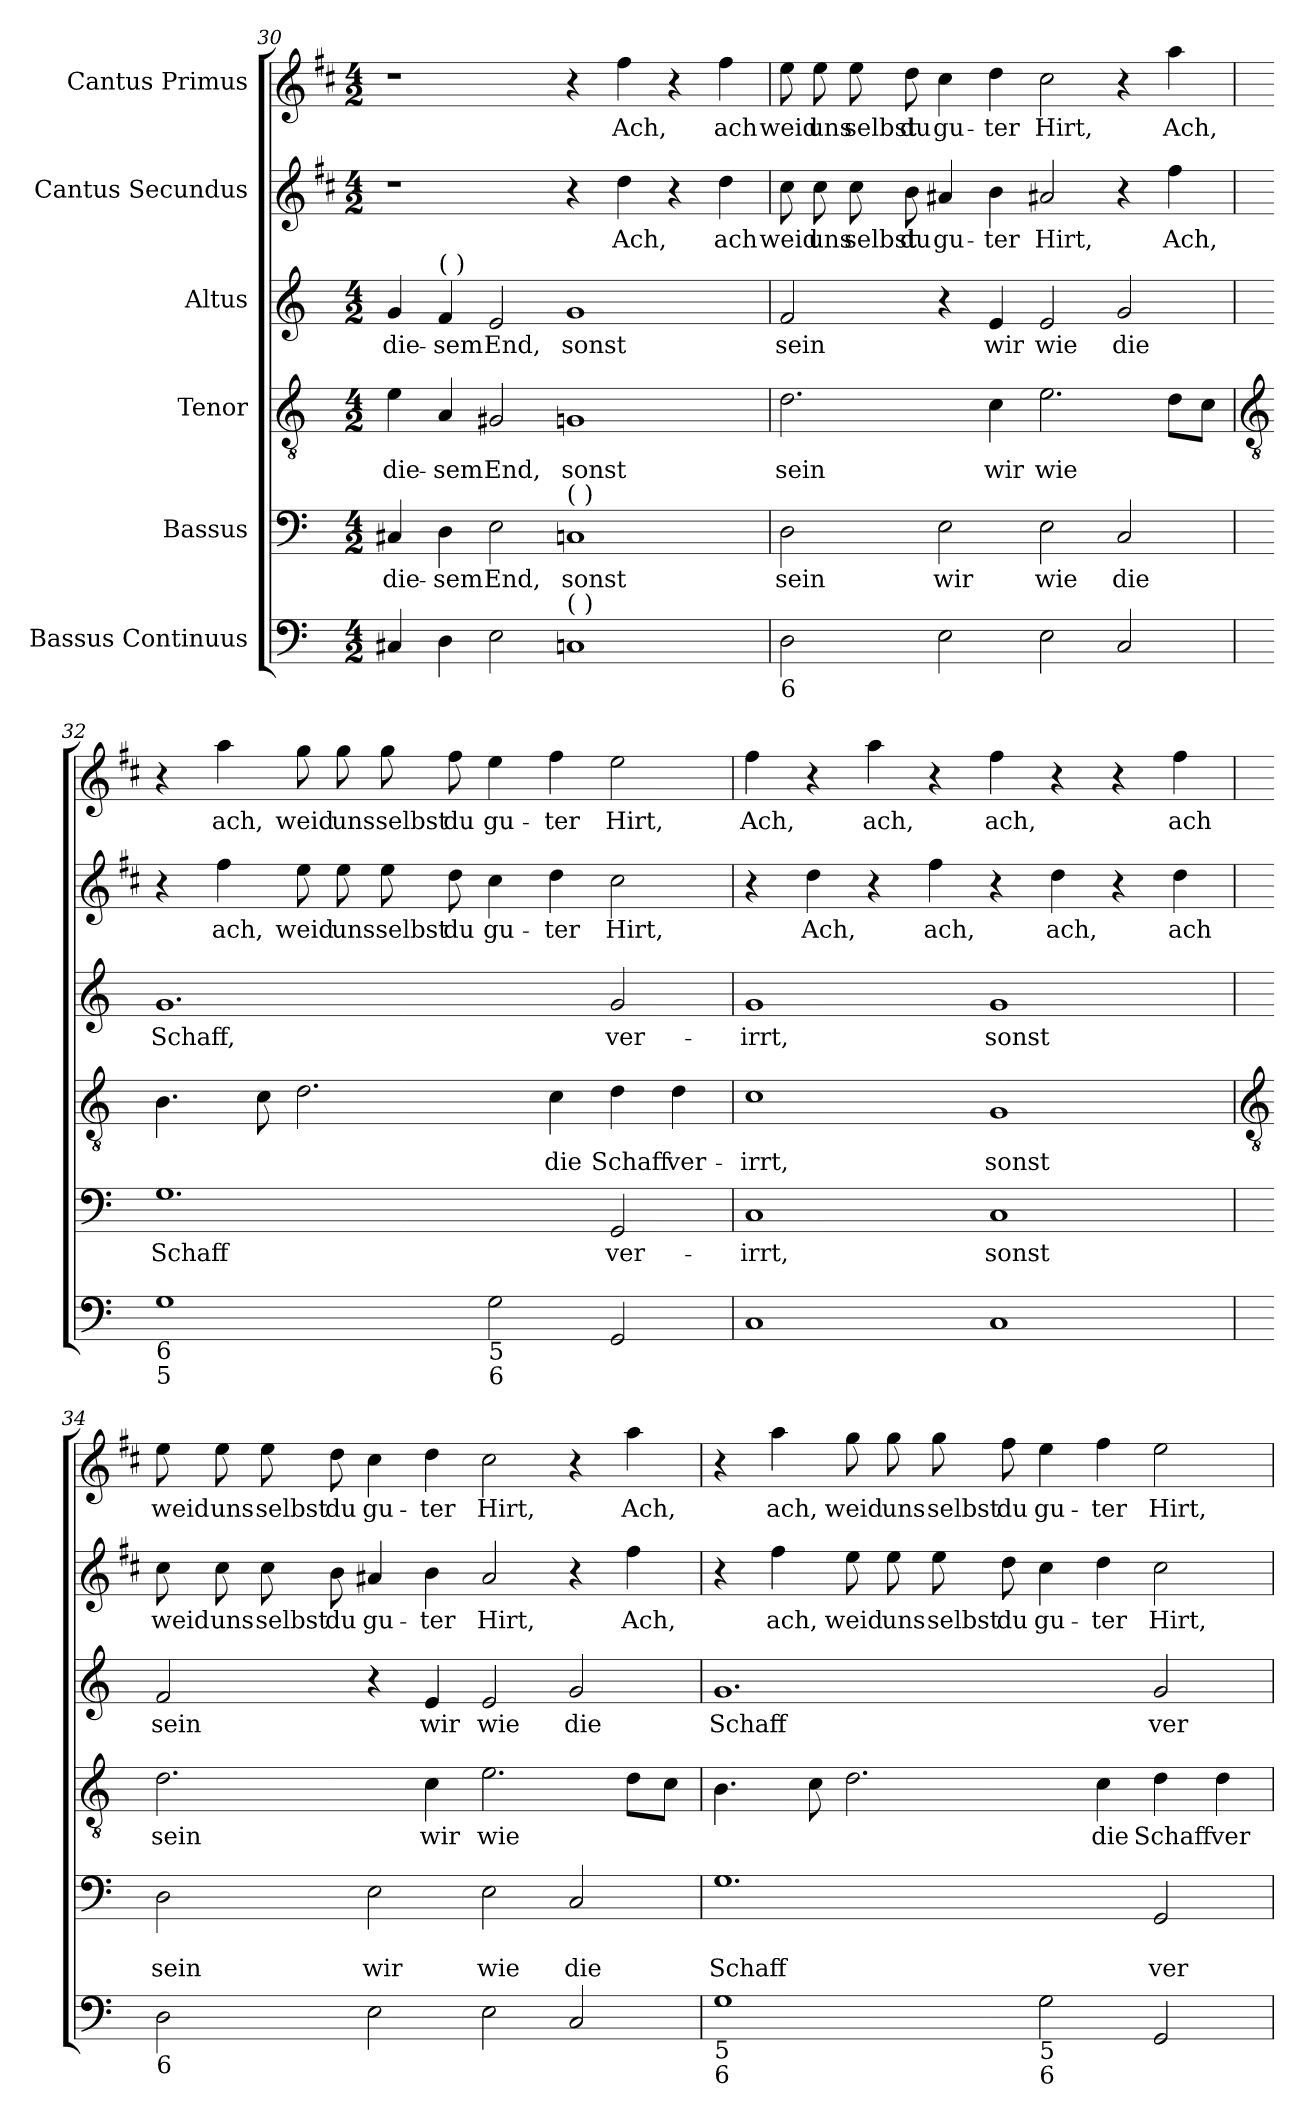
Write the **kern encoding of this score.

**kern	**kern	**text	**text	**kern	**text	**kern	**text	**kern	**text	**kern	**text
*part6	*part5	*part5	*part5	*part4	*part4	*part3	*part3	*part2	*part2	*part1	*part1
*staff6	*staff5	*staff5	*staff5	*staff4	*staff4	*staff3	*staff3	*staff2	*staff2	*staff1	*staff1
*I"Bassus Continuus	*I"Bassus	*	*	*I"Tenor	*	*I"Altus	*	*I"Cantus Secundus	*	*I"Cantus Primus	*
*clefF4	*clefF4	*	*	*clefGv2	*	*clefG2	*	*clefG2	*	*clefG2	*
*	*	*	*	*	*	*	*	*ITrd1c2	*	*ITrd1c2	*
*k[]	*k[]	*	*	*k[]	*	*k[]	*	*k[]	*	*k[]	*
*C:	*C:	*	*	*C:	*	*C:	*	*C:	*	*C:	*
*M4/2	*M4/2	*	*	*M4/2	*	*M4/2	*	*M4/2	*	*M4/2	*
=30	=30	=30	=30	=30	=30	=30	=30	=30	=30	=30	=30
!	!	!LO:LY:b	!	!	!LO:LY:b	!	!LO:LY:b	!	!	!	!
4C#X	4C#X	die-	.	4e	die-	4g	die-	1r	.	1r	.
!	!	!	!	!	!	!LO:TX:a:t=(  )	!	!	!	!	!
!	!	!LO:LY:b	!	!	!LO:LY:b	!	!LO:LY:b	!	!	!	!
4D	4D	-sem	.	4A	-sem	4f	-sem	.	.	.	.
!	!	!LO:LY:b	!	!	!LO:LY:b	!	!LO:LY:b	!	!	!	!
2E	2E	End,	.	2G#X	End,	2e	End,	.	.	.	.
!	!LO:TX:a:t=(  )	!	!	!	!	!	!	!	!	!	!
!LO:TX:a:t=(  )	!	!	!	!	!	!	!	!	!	!	!
!	!	!LO:LY:b	!	!	!LO:LY:b	!	!LO:LY:b	!	!	!	!
1C	1C	sonst	.	1Gn	sonst	1g	sonst	4r	.	4r	.
!	!	!	!	!	!	!	!	!	!LO:LY:b	!	!LO:LY:b
.	.	.	.	.	.	.	.	4cc	Ach,	4ee	Ach,
.	.	.	.	.	.	.	.	4r	.	4r	.
!	!	!	!	!	!	!	!	!	!LO:LY:b	!	!LO:LY:b
.	.	.	.	.	.	.	.	4cc	ach	4ee	ach
=31	=31	=31	=31	=31	=31	=31	=31	=31	=31	=31	=31
!LO:TX:b:t=6	!	!	!	!	!	!	!	!	!	!	!
!	!	!LO:LY:b	!	!	!LO:LY:b	!	!LO:LY:b	!	!LO:LY:b	!	!LO:LY:b
2D	2D	sein	.	2.d	sein	2f	sein	8b	weid	8dd	weid
!	!	!	!	!	!	!	!	!	!LO:LY:b	!	!LO:LY:b
.	.	.	.	.	.	.	.	8b	uns	8dd	uns
!	!	!	!	!	!	!	!	!	!LO:LY:b	!	!LO:LY:b
.	.	.	.	.	.	.	.	8b	selbst	8dd	selbst
!	!	!	!	!	!	!	!	!	!LO:LY:b	!	!LO:LY:b
.	.	.	.	.	.	.	.	8a	du	8cc	du
!	!	!LO:LY:b	!	!	!	!	!	!	!LO:LY:b	!	!LO:LY:b
2E	2E	wir	.	.	.	4r	.	4g#X	gu-	4b	gu-
!	!	!	!	!	!LO:LY:b	!	!LO:LY:b	!	!LO:LY:b	!	!LO:LY:b
.	.	.	.	4c	wir	4e	wir	4a	-ter	4cc	-ter
!	!	!LO:LY:b	!	!	!LO:LY:b	!	!LO:LY:b	!	!LO:LY:b	!	!LO:LY:b
2E	2E	wie	.	2.e	wie	2e	wie	2g#X	Hirt,	2b	Hirt,
!	!	!LO:LY:b	!	!	!	!	!LO:LY:b	!	!	!	!
2C	2C	die	.	.	.	2g	die	4r	.	4r	.
!	!	!	!	!	!	!	!	!	!LO:LY:b	!	!LO:LY:b
.	.	.	.	8dL	.	.	.	4ee	Ach,	4gg	Ach,
.	.	.	.	8cJ	.	.	.	.	.	.	.
!!LO:LB:g=z
=32	=32	=32	=32	=32	=32	=32	=32	=32	=32	=32	=32
*	*	*	*	*clefGv2	*	*	*	*	*	*	*
!LO:TX:b:t=6	!	!	!	!	!	!	!	!	!	!	!
!LO:TX:b:t=5	!	!	!	!	!	!	!	!	!	!	!
!	!	!LO:LY:b	!	!	!	!	!LO:LY:b	!	!	!	!
1G	1.G	Schaff	.	4.B	.	1.g	Schaff,	4r	.	4r	.
!	!	!	!	!	!	!	!	!	!LO:LY:b	!	!LO:LY:b
.	.	.	.	.	.	.	.	4ee	ach,	4gg	ach,
.	.	.	.	8c	.	.	.	.	.	.	.
!	!	!	!	!	!	!	!	!	!LO:LY:b	!	!LO:LY:b
.	.	.	.	2.d	.	.	.	8dd	weid	8ff	weid
!	!	!	!	!	!	!	!	!	!LO:LY:b	!	!LO:LY:b
.	.	.	.	.	.	.	.	8dd	uns	8ff	uns
!	!	!	!	!	!	!	!	!	!LO:LY:b	!	!LO:LY:b
.	.	.	.	.	.	.	.	8dd	selbst	8ff	selbst
!	!	!	!	!	!	!	!	!	!LO:LY:b	!	!LO:LY:b
.	.	.	.	.	.	.	.	8cc	du	8ee	du
!LO:TX:b:t=5	!	!	!	!	!	!	!	!	!	!	!
!LO:TX:b:t=6	!	!	!	!	!	!	!	!	!	!	!
!	!	!	!	!	!	!	!	!	!LO:LY:b	!	!LO:LY:b
2G	.	.	.	.	.	.	.	4b	gu-	4dd	gu-
!	!	!	!	!	!LO:LY:b	!	!	!	!LO:LY:b	!	!LO:LY:b
.	.	.	.	4c	die	.	.	4cc	-ter	4ee	-ter
!	!	!LO:LY:b	!	!	!LO:LY:b	!	!LO:LY:b	!	!LO:LY:b	!	!LO:LY:b
2GG	2GG	ver-	.	4d	Schaff	2g	ver-	2b	Hirt,	2dd	Hirt,
!	!	!	!	!	!LO:LY:b	!	!	!	!	!	!
.	.	.	.	4d	ver-	.	.	.	.	.	.
=33	=33	=33	=33	=33	=33	=33	=33	=33	=33	=33	=33
!	!	!LO:LY:b	!	!	!LO:LY:b	!	!LO:LY:b	!	!	!	!LO:LY:b
1C	1C	-irrt,	.	1c	-irrt,	1g	-irrt,	4r	.	4ee	Ach,
!	!	!	!	!	!	!	!	!	!LO:LY:b	!	!
.	.	.	.	.	.	.	.	4cc	Ach,	4r	.
!	!	!	!	!	!	!	!	!	!	!	!LO:LY:b
.	.	.	.	.	.	.	.	4r	.	4gg	ach,
!	!	!	!	!	!	!	!	!	!LO:LY:b	!	!
.	.	.	.	.	.	.	.	4ee	ach,	4r	.
!	!	!LO:LY:b	!	!	!LO:LY:b	!	!LO:LY:b	!	!	!	!LO:LY:b
1C	1C	sonst	.	1G	sonst	1g	sonst	4r	.	4ee	ach,
!	!	!	!	!	!	!	!	!	!LO:LY:b	!	!
.	.	.	.	.	.	.	.	4cc	ach,	4r	.
.	.	.	.	.	.	.	.	4r	.	4r	.
!	!	!	!	!	!	!	!	!	!LO:LY:b	!	!LO:LY:b
.	.	.	.	.	.	.	.	4cc	ach	4ee	ach
!!LO:LB:g=z
=34	=34	=34	=34	=34	=34	=34	=34	=34	=34	=34	=34
*	*	*	*	*clefGv2	*	*	*	*	*	*	*
!LO:TX:b:t=6	!	!	!	!	!	!	!	!	!	!	!
!	!	!	!LO:LY:b	!	!LO:LY:b	!	!LO:LY:b	!	!LO:LY:b	!	!LO:LY:b
2D	2D	.	sein	2.d	sein	2f	sein	8b	weid	8dd	weid
!	!	!	!	!	!	!	!	!	!LO:LY:b	!	!LO:LY:b
.	.	.	.	.	.	.	.	8b	uns	8dd	uns
!	!	!	!	!	!	!	!	!	!LO:LY:b	!	!LO:LY:b
.	.	.	.	.	.	.	.	8b	selbst	8dd	selbst
!	!	!	!	!	!	!	!	!	!LO:LY:b	!	!LO:LY:b
.	.	.	.	.	.	.	.	8a	du	8cc	du
!	!	!	!LO:LY:b	!	!	!	!	!	!LO:LY:b	!	!LO:LY:b
2E	2E	.	wir	.	.	4r	.	4g#	gu-	4b	gu-
!	!	!	!	!	!LO:LY:b	!	!LO:LY:b	!	!LO:LY:b	!	!LO:LY:b
.	.	.	.	4c	wir	4e	wir	4a	-ter	4cc	-ter
!	!	!	!LO:LY:b	!	!LO:LY:b	!	!LO:LY:b	!	!LO:LY:b	!	!LO:LY:b
2E	2E	.	wie	2.e	wie	2e	wie	2g#	Hirt,	2b	Hirt,
!	!	!	!LO:LY:b	!	!	!	!LO:LY:b	!	!	!	!
2C	2C	.	die	.	.	2g	die	4r	.	4r	.
!	!	!	!	!	!	!	!	!	!LO:LY:b	!	!LO:LY:b
.	.	.	.	8dL	.	.	.	4ee	Ach,	4gg	Ach,
.	.	.	.	8cJ	.	.	.	.	.	.	.
=35	=35	=35	=35	=35	=35	=35	=35	=35	=35	=35	=35
!LO:TX:b:t=5	!	!	!	!	!	!	!	!	!	!	!
!LO:TX:b:t=6	!	!	!	!	!	!	!	!	!	!	!
!	!	!	!LO:LY:b	!	!	!	!LO:LY:b	!	!	!	!
1G	1.G	.	Schaff	4.B	.	1.g	Schaff	4r	.	4r	.
!	!	!	!	!	!	!	!	!	!LO:LY:b	!	!LO:LY:b
.	.	.	.	.	.	.	.	4ee	ach,	4gg	ach,
.	.	.	.	8c	.	.	.	.	.	.	.
!	!	!	!	!	!	!	!	!	!LO:LY:b	!	!LO:LY:b
.	.	.	.	2.d	.	.	.	8dd	weid	8ff	weid
!	!	!	!	!	!	!	!	!	!LO:LY:b	!	!LO:LY:b
.	.	.	.	.	.	.	.	8dd	uns	8ff	uns
!	!	!	!	!	!	!	!	!	!LO:LY:b	!	!LO:LY:b
.	.	.	.	.	.	.	.	8dd	selbst	8ff	selbst
!	!	!	!	!	!	!	!	!	!LO:LY:b	!	!LO:LY:b
.	.	.	.	.	.	.	.	8cc	du	8ee	du
!LO:TX:b:t=5	!	!	!	!	!	!	!	!	!	!	!
!LO:TX:b:t=6	!	!	!	!	!	!	!	!	!	!	!
!	!	!	!	!	!	!	!	!	!LO:LY:b	!	!LO:LY:b
2G	.	.	.	.	.	.	.	4b	gu-	4dd	gu-
!	!	!	!	!	!LO:LY:b	!	!	!	!LO:LY:b	!	!LO:LY:b
.	.	.	.	4c	die	.	.	4cc	-ter	4ee	-ter
!	!	!	!LO:LY:b	!	!LO:LY:b	!	!LO:LY:b	!	!LO:LY:b	!	!LO:LY:b
2GG	2GG	.	ver-	4d	Schaff	2g	ver-	2b	Hirt,	2dd	Hirt,
!	!	!	!	!	!LO:LY:b	!	!	!	!	!	!
.	.	.	.	4d	ver-	.	.	.	.	.	.
=	=	=	=	=	=	=	=	=	=	=	=
*-	*-	*-	*-	*-	*-	*-	*-	*-	*-	*-	*-
